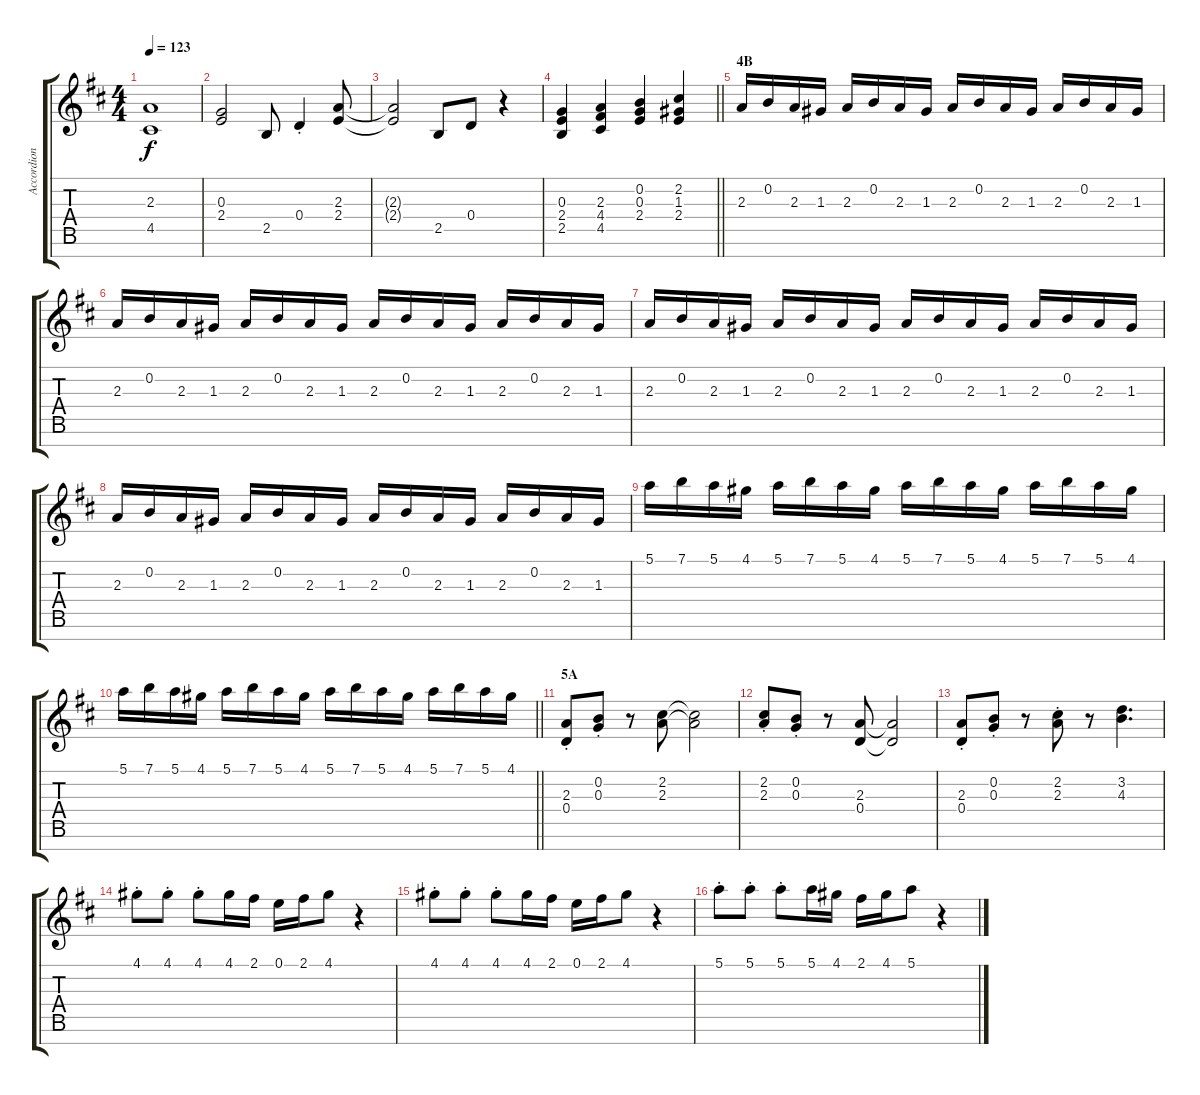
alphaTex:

\track ("Accordion" "Accordion") {instrument accordion}
\staff {score tabs}
\tuning (E5 B4 G4 D4 A3 E3 B2) {hide}
\ts (4 4)
\tempo 123
\clef g2
\ks d
(2.3{t} 4.5{t}).1{dy f} |
(0.3 2.4).2 2.5.8 0.4{st}.4 (2.3 2.4).8 |
(2.3{t} 2.4{t}).2 2.5.8 0.4.8 r.4 |
\barLineRight lightlight
(0.3 2.4 2.5).4 (2.3 4.4 4.5).4 (0.2 0.3 2.4).4 (2.2 1.3 2.4).4 |
\section ("" "4B")
2.3.16 0.2.16 2.3.16 1.3.16 2.3.16 0.2.16 2.3.16 1.3.16 2.3.16 0.2.16 2.3.16 1.3.16 2.3.16 0.2.16 2.3.16 1.3.16 |
2.3.16 0.2.16 2.3.16 1.3.16 2.3.16 0.2.16 2.3.16 1.3.16 2.3.16 0.2.16 2.3.16 1.3.16 2.3.16 0.2.16 2.3.16 1.3.16 |
2.3.16 0.2.16 2.3.16 1.3.16 2.3.16 0.2.16 2.3.16 1.3.16 2.3.16 0.2.16 2.3.16 1.3.16 2.3.16 0.2.16 2.3.16 1.3.16 |
2.3.16 0.2.16 2.3.16 1.3.16 2.3.16 0.2.16 2.3.16 1.3.16 2.3.16 0.2.16 2.3.16 1.3.16 2.3.16 0.2.16 2.3.16 1.3.16 |
5.1.16 7.1.16 5.1.16 4.1.16 5.1.16 7.1.16 5.1.16 4.1.16 5.1.16 7.1.16 5.1.16 4.1.16 5.1.16 7.1.16 5.1.16 4.1.16 |
\barLineRight lightlight
5.1.16 7.1.16 5.1.16 4.1.16 5.1.16 7.1.16 5.1.16 4.1.16 5.1.16 7.1.16 5.1.16 4.1.16 5.1.16 7.1.16 5.1.16 4.1.16 |
\section ("" "5A")
(2.3{st} 0.4{st}).8 (0.2{st} 0.3{st}).8 r.8 (2.2 2.3).8 (2.2{t} 2.3{t}).2 |
(2.2{st} 2.3{st}).8 (0.2{st} 0.3{st}).8 r.8 (2.3 0.4).8 (2.3{t} 0.4{t}).2 |
(2.3{st} 0.4{st}).8 (0.2{st} 0.3{st}).8 r.8 (2.2{st} 2.3{st}).8 r.8 (3.2 4.3).4{d} |
4.1{st}.8 4.1{st}.8 4.1{st}.8 4.1.16 2.1.16 0.1.16 2.1.16 4.1.8 r.4 |
4.1{st}.8 4.1{st}.8 4.1{st}.8 4.1.16 2.1.16 0.1.16 2.1.16 4.1.8 r.4 |
5.1{st}.8 5.1{st}.8 5.1{st}.8 5.1.16 4.1.16 2.1.16 4.1.16 5.1.8 r.4
